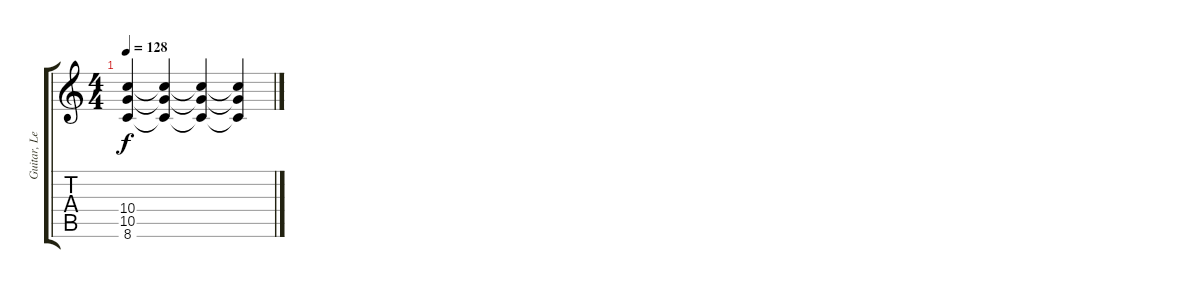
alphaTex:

\track ("Guitar, Lead" "Guitar, Le") {instrument distortionguitar}
\staff {score tabs}
\tuning (E4 B3 G3 D3 A2 E2) {hide}
\ts (4 4)
\tempo 128
\clef g2
\ks c
(10.4{t} 10.5{t} 8.6{t}).4{dy f} (10.4{t} 10.5{t} 8.6{t}).4 (10.4{t} 10.5{t} 8.6{t}).4 (10.4{t} 10.5{t} 8.6{t}).4
